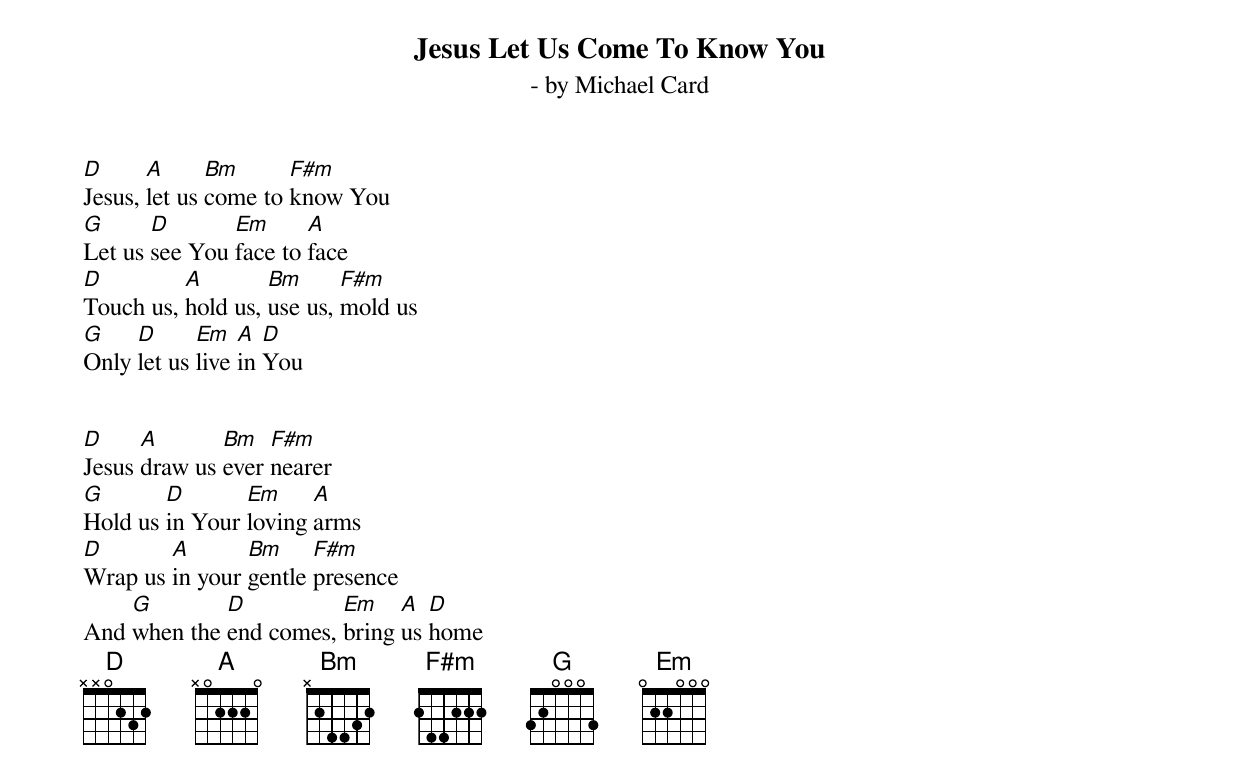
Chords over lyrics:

Jesus Let Us Come To Know You
- by Michael Card

D      A      Bm      F#m
Jesus, let us come to know You
G      D       Em      A
Let us see You face to face
D         A        Bm      F#m
Touch us, hold us, use us, mold us
G    D      Em   A  D
Only let us live in You


D     A       Bm   F#m
Jesus draw us ever nearer
G       D       Em     A
Hold us in Your loving arms
D       A       Bm     F#m
Wrap us in your gentle presence
    G        D          Em    A  D
And when the end comes, bring us home
